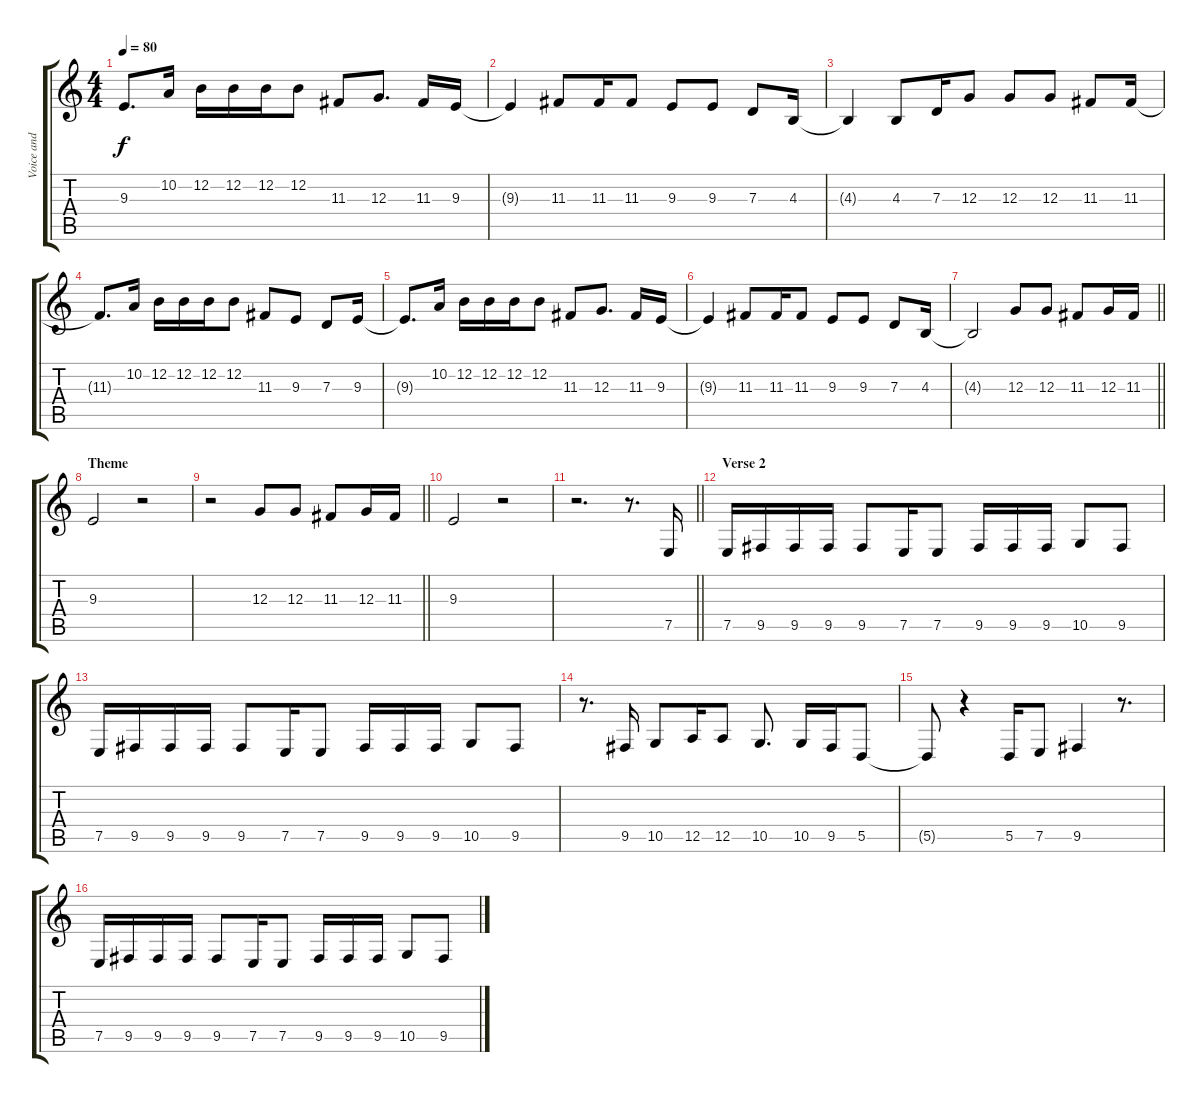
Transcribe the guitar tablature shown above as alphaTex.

\track ("Voice and effects" "Voice and ") {instrument stringensemble1}
\staff {score tabs}
\tuning (E4 B3 G3 D3 A2 E2) {hide}
\ts (4 4)
\tempo 80
\clef g2
\ks c
9.3{t}.8{d dy f} 10.2.16 12.2.16 12.2.16 12.2.16 12.2.8 11.3.8 12.3.8{d} 11.3.16 9.3.16 |
9.3{t}.4 11.3.8 11.3.16 11.3.8 9.3.8 9.3.8 7.3.8 4.3.16 |
4.3{t}.4 4.3.8 7.3.16 12.3.8 12.3.8 12.3.8 11.3.8 11.3.16 |
11.3{t}.8{d} 10.2.16 12.2.16 12.2.16 12.2.16 12.2.8 11.3.8 9.3.8 7.3.8 9.3.16 |
9.3{t}.8{d} 10.2.16 12.2.16 12.2.16 12.2.16 12.2.8 11.3.8 12.3.8{d} 11.3.16 9.3.16 |
9.3{t}.4 11.3.8 11.3.16 11.3.8 9.3.8 9.3.8 7.3.8 4.3.16 |
\barLineRight lightlight
4.3{t}.2 12.3.8 12.3.8 11.3.8 12.3.16 11.3.16 |
\section ("" "Theme")
9.3.2 r.2 |
\barLineRight lightlight
r.2 12.3.8 12.3.8 11.3.8 12.3.16 11.3.16 |
9.3.2 r.2 |
\barLineRight lightlight
r.2{d} r.8{d} 7.5.16 |
\section ("" "Verse 2")
7.5.16 9.5.16 9.5.16 9.5.16 9.5.8 7.5.16 7.5.8 9.5.16 9.5.16 9.5.16 10.5.8 9.5.8 |
7.5.16 9.5.16 9.5.16 9.5.16 9.5.8 7.5.16 7.5.8 9.5.16 9.5.16 9.5.16 10.5.8 9.5.8 |
r.8{d} 9.5.16 10.5.8 12.5.16 12.5.8 10.5.8{d} 10.5.16 9.5.16 5.5.8 |
5.5{t}.8 r.4 5.5.16 7.5.8 9.5.4 r.8{d} |
7.5.16 9.5.16 9.5.16 9.5.16 9.5.8 7.5.16 7.5.8 9.5.16 9.5.16 9.5.16 10.5.8 9.5.8
